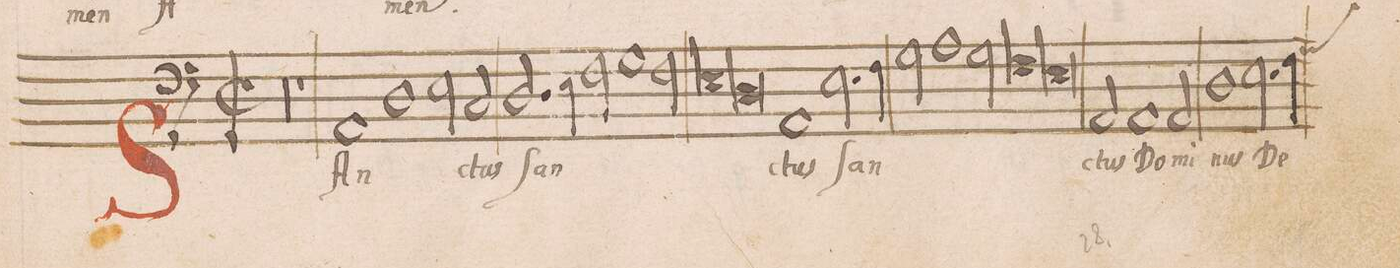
**kern	**text
*I"BASVS	*
*clefF4	*
*k[]	*
*met(C|)	*
*M2/1	*
00r	.
=2-	=2-
=3-	=3-
1r	.
1AA	SAn-
=4-	=4-
1D	.
2E\	.
2C/	-ctus
=5-	=5-
2.D/	ſan-
4E\	.
2F\	.
1G\	.
=6-	=6-
2F\	.
*lig	*
1E	.
=7-	=7-
1D	.
*Xlig	*
1AA	-ctus
=8-	=8-
2.E\	ſan-
4F\	.
2G\	.
1A\	.
=9-	=9-
2G\	.
*lig	*
1F	.
=10-	=10-
1E	.
*Xlig	*
2AA/	-ctus
1AA/	Do-
=11-	=11-
2AA/	-mi-
1D	-nus
=12-	=12-
2.E\	De-
4F\	.
*custos:G	*
*-	*-
